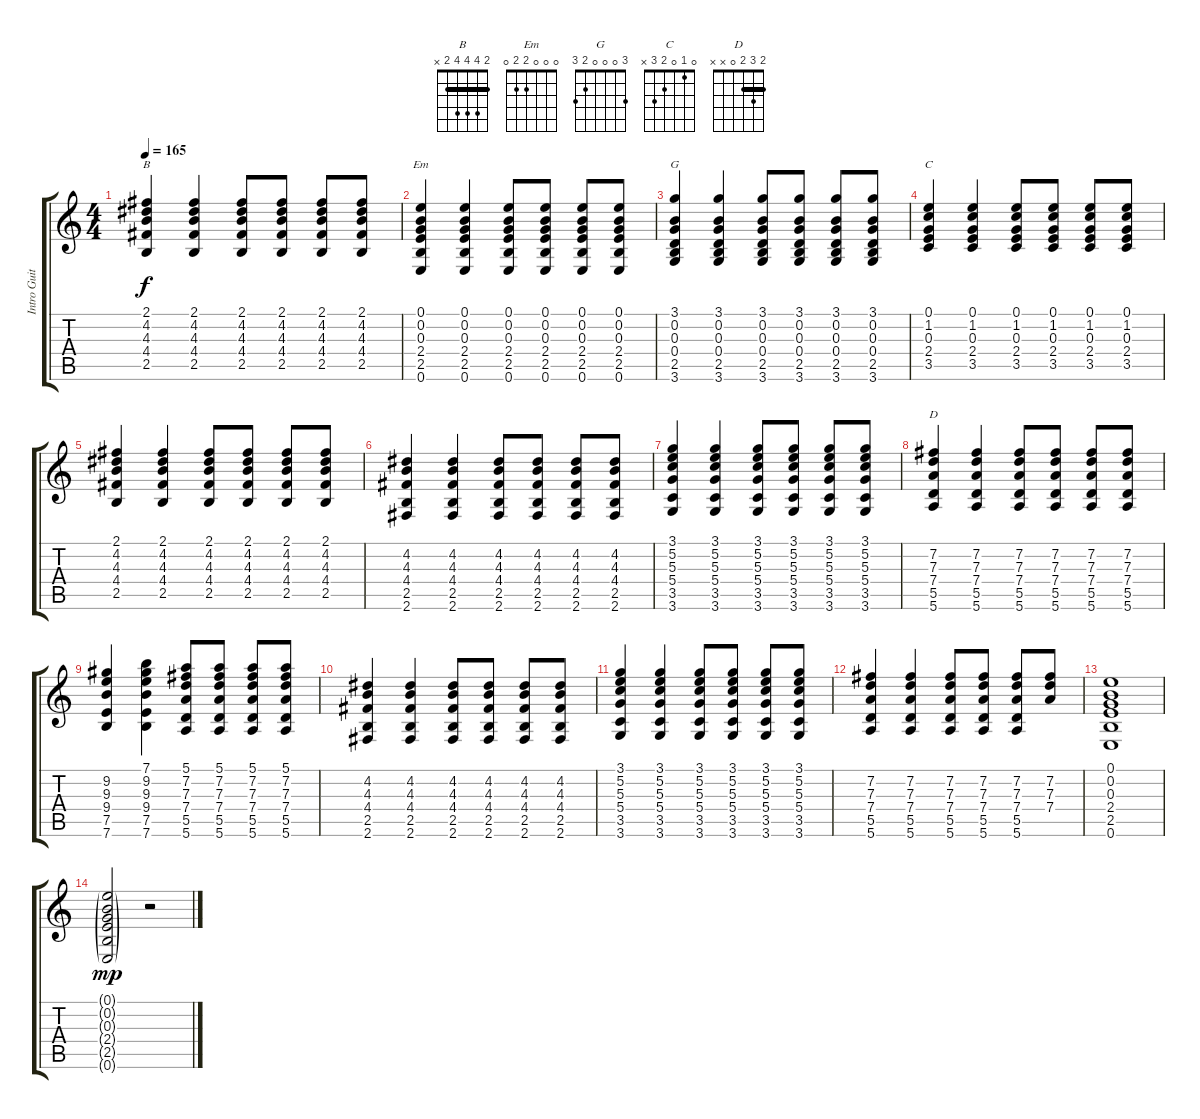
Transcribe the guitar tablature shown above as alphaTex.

\track ("Intro Guitar" "Intro Guit") {instrument acousticguitarsteel}
\staff {score tabs}
\tuning (E4 B3 G3 D3 A2 E2) {hide}
\chord ("B" 2 4 4 4 2 x) {barre 2}
\chord ("Em" 0 0 0 2 2 0)
\chord ("G" 3 0 0 0 2 3)
\chord ("C" 0 1 0 2 3 x)
\chord ("D" 2 3 2 0 x x) {barre 2}
\ts (4 4)
\tempo 165
\clef g2
\ks c
(2.1 4.2 4.3 4.4 2.5).4{ch "B" dy f} (2.1 4.2 4.3 4.4 2.5).4 (2.1 4.2 4.3 4.4 2.5).8 (2.1 4.2 4.3 4.4 2.5).8 (2.1 4.2 4.3 4.4 2.5).8 (2.1 4.2 4.3 4.4 2.5).8 |
(0.1 0.2 0.3 2.4 2.5 0.6).4{ch "Em"} (0.1 0.2 0.3 2.4 2.5 0.6).4 (0.1 0.2 0.3 2.4 2.5 0.6).8 (0.1 0.2 0.3 2.4 2.5 0.6).8 (0.1 0.2 0.3 2.4 2.5 0.6).8 (0.1 0.2 0.3 2.4 2.5 0.6).8 |
(3.1 0.2 0.3 0.4 2.5 3.6).4{ch "G"} (3.1 0.2 0.3 0.4 2.5 3.6).4 (3.1 0.2 0.3 0.4 2.5 3.6).8 (3.1 0.2 0.3 0.4 2.5 3.6).8 (3.1 0.2 0.3 0.4 2.5 3.6).8 (3.1 0.2 0.3 0.4 2.5 3.6).8 |
(0.1 1.2 0.3 2.4 3.5).4{ch "C"} (0.1 1.2 0.3 2.4 3.5).4 (0.1 1.2 0.3 2.4 3.5).8 (0.1 1.2 0.3 2.4 3.5).8 (0.1 1.2 0.3 2.4 3.5).8 (0.1 1.2 0.3 2.4 3.5).8 |
(2.1 4.2 4.3 4.4 2.5).4 (2.1 4.2 4.3 4.4 2.5).4 (2.1 4.2 4.3 4.4 2.5).8 (2.1 4.2 4.3 4.4 2.5).8 (2.1 4.2 4.3 4.4 2.5).8 (2.1 4.2 4.3 4.4 2.5).8 |
(4.2 4.3 4.4 2.5 2.6).4 (4.2 4.3 4.4 2.5 2.6).4 (4.2 4.3 4.4 2.5 2.6).8 (4.2 4.3 4.4 2.5 2.6).8 (4.2 4.3 4.4 2.5 2.6).8 (4.2 4.3 4.4 2.5 2.6).8 |
(3.1 5.2 5.3 5.4 3.5 3.6).4 (3.1 5.2 5.3 5.4 3.5 3.6).4 (3.1 5.2 5.3 5.4 3.5 3.6).8 (3.1 5.2 5.3 5.4 3.5 3.6).8 (3.1 5.2 5.3 5.4 3.5 3.6).8 (3.1 5.2 5.3 5.4 3.5 3.6).8 |
(7.2 7.3 7.4 5.5 5.6).4{ch "D"} (7.2 7.3 7.4 5.5 5.6).4 (7.2 7.3 7.4 5.5 5.6).8 (7.2 7.3 7.4 5.5 5.6).8 (7.2 7.3 7.4 5.5 5.6).8 (7.2 7.3 7.4 5.5 5.6).8 |
(9.2 9.3 9.4 7.5 7.6).4 (7.1 9.2 9.3 9.4 7.5 7.6).4 (5.1 7.2 7.3 7.4 5.5 5.6).8 (5.1 7.2 7.3 7.4 5.5 5.6).8 (5.1 7.2 7.3 7.4 5.5 5.6).8 (5.1 7.2 7.3 7.4 5.5 5.6).8 |
(4.2 4.3 4.4 2.5 2.6).4 (4.2 4.3 4.4 2.5 2.6).4 (4.2 4.3 4.4 2.5 2.6).8 (4.2 4.3 4.4 2.5 2.6).8 (4.2 4.3 4.4 2.5 2.6).8 (4.2 4.3 4.4 2.5 2.6).8 |
(3.1 5.2 5.3 5.4 3.5 3.6).4 (3.1 5.2 5.3 5.4 3.5 3.6).4 (3.1 5.2 5.3 5.4 3.5 3.6).8 (3.1 5.2 5.3 5.4 3.5 3.6).8 (3.1 5.2 5.3 5.4 3.5 3.6).8 (3.1 5.2 5.3 5.4 3.5 3.6).8 |
(7.2 7.3 7.4 5.5 5.6).4 (7.2 7.3 7.4 5.5 5.6).4 (7.2 7.3 7.4 5.5 5.6).8 (7.2 7.3 7.4 5.5 5.6).8 (7.2 7.3 7.4 5.5 5.6).8 (7.2 7.3 7.4).8 |
(0.1 0.2 0.3 2.4 2.5 0.6).1 |
(0.1{g} 0.2{g} 0.3{g} 2.4{g} 2.5{g} 0.6{g}).2{dy mp} r.2
